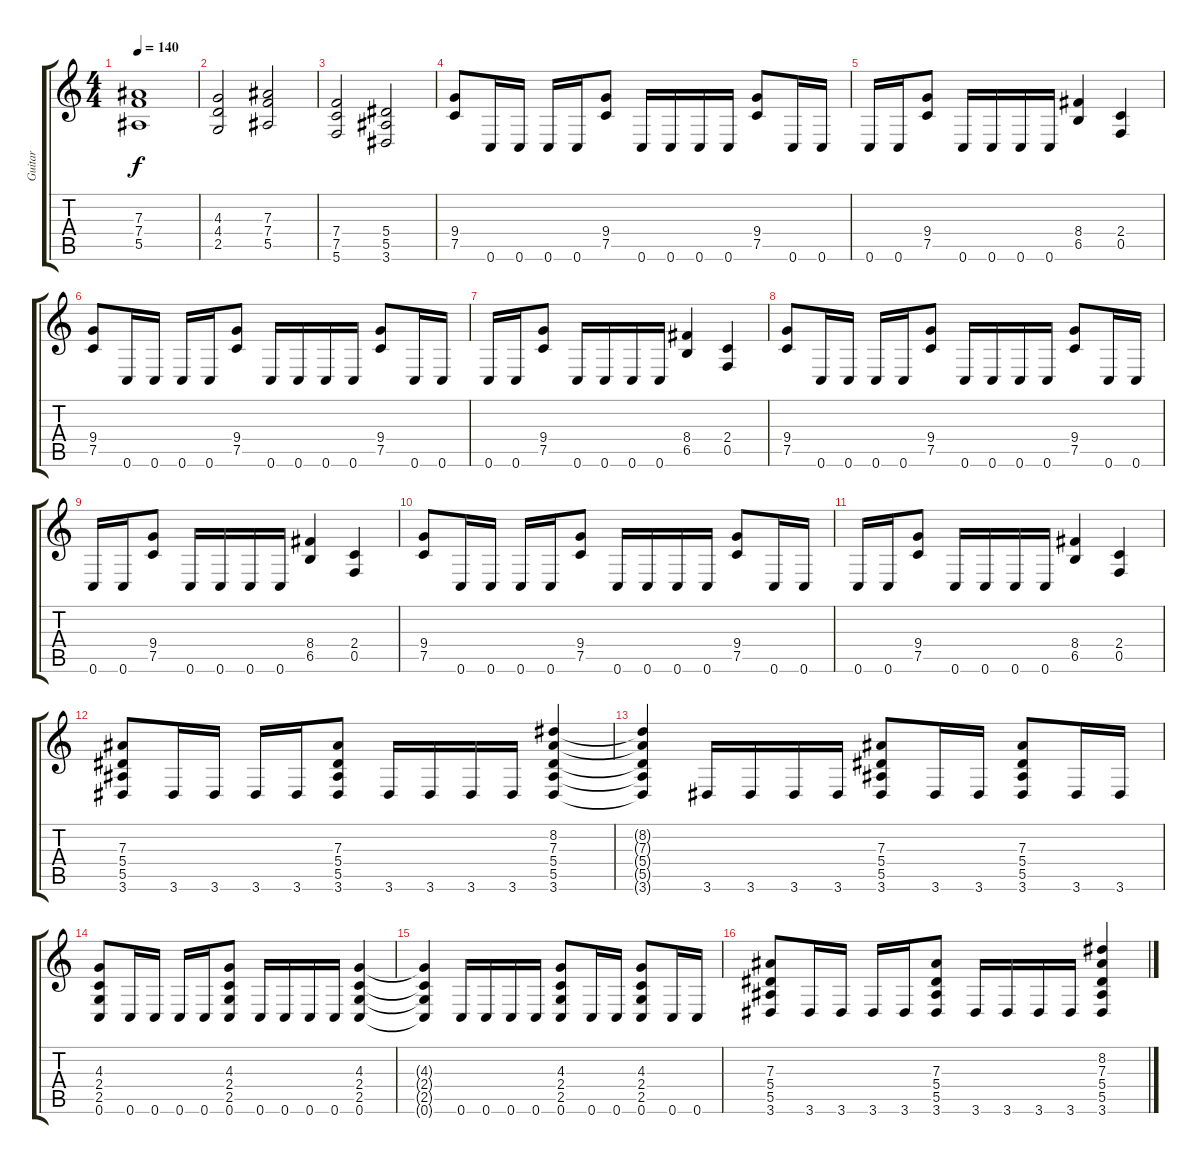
\track ("Guitar" "Guitar") {instrument distortionguitar}
\staff {score tabs}
\tuning (C4 G3 Eb3 Bb2 F2 C2) {hide}
\ts (4 4)
\tempo 140
\clef g2
\ks c
(7.3 7.4 5.5).1{dy f} |
(4.3 4.4 2.5).2 (7.3 7.4 5.5).2 |
(7.4 7.5 5.6).2 (5.4 5.5 3.6).2 |
(9.4 7.5).8 0.6.16 0.6.16 0.6.16 0.6.16 (9.4 7.5).8 0.6.16 0.6.16 0.6.16 0.6.16 (9.4 7.5).8 0.6.16 0.6.16 |
0.6.16 0.6.16 (9.4 7.5).8 0.6.16 0.6.16 0.6.16 0.6.16 (8.4 6.5).4 (2.4 0.5).4 |
(9.4 7.5).8 0.6.16 0.6.16 0.6.16 0.6.16 (9.4 7.5).8 0.6.16 0.6.16 0.6.16 0.6.16 (9.4 7.5).8 0.6.16 0.6.16 |
0.6.16 0.6.16 (9.4 7.5).8 0.6.16 0.6.16 0.6.16 0.6.16 (8.4 6.5).4 (2.4 0.5).4 |
(9.4 7.5).8 0.6.16 0.6.16 0.6.16 0.6.16 (9.4 7.5).8 0.6.16 0.6.16 0.6.16 0.6.16 (9.4 7.5).8 0.6.16 0.6.16 |
0.6.16 0.6.16 (9.4 7.5).8 0.6.16 0.6.16 0.6.16 0.6.16 (8.4 6.5).4 (2.4 0.5).4 |
(9.4 7.5).8 0.6.16 0.6.16 0.6.16 0.6.16 (9.4 7.5).8 0.6.16 0.6.16 0.6.16 0.6.16 (9.4 7.5).8 0.6.16 0.6.16 |
0.6.16 0.6.16 (9.4 7.5).8 0.6.16 0.6.16 0.6.16 0.6.16 (8.4 6.5).4 (2.4 0.5).4 |
(7.3 5.4 5.5 3.6).8 3.6.16 3.6.16 3.6.16 3.6.16 (7.3 5.4 5.5 3.6).8 3.6.16 3.6.16 3.6.16 3.6.16 (8.2 7.3 5.4 5.5 3.6).4 |
(8.2{t} 7.3{t} 5.4{t} 5.5{t} 3.6{t}).4 3.6.16 3.6.16 3.6.16 3.6.16 (7.3 5.4 5.5 3.6).8 3.6.16 3.6.16 (7.3 5.4 5.5 3.6).8 3.6.16 3.6.16 |
(4.3 2.4 2.5 0.6).8 0.6.16 0.6.16 0.6.16 0.6.16 (4.3 2.4 2.5 0.6).8 0.6.16 0.6.16 0.6.16 0.6.16 (4.3 2.4 2.5 0.6).4 |
(4.3{t} 2.4{t} 2.5{t} 0.6{t}).4 0.6.16 0.6.16 0.6.16 0.6.16 (4.3 2.4 2.5 0.6).8 0.6.16 0.6.16 (4.3 2.4 2.5 0.6).8 0.6.16 0.6.16 |
(7.3 5.4 5.5 3.6).8 3.6.16 3.6.16 3.6.16 3.6.16 (7.3 5.4 5.5 3.6).8 3.6.16 3.6.16 3.6.16 3.6.16 (8.2 7.3 5.4 5.5 3.6).4
